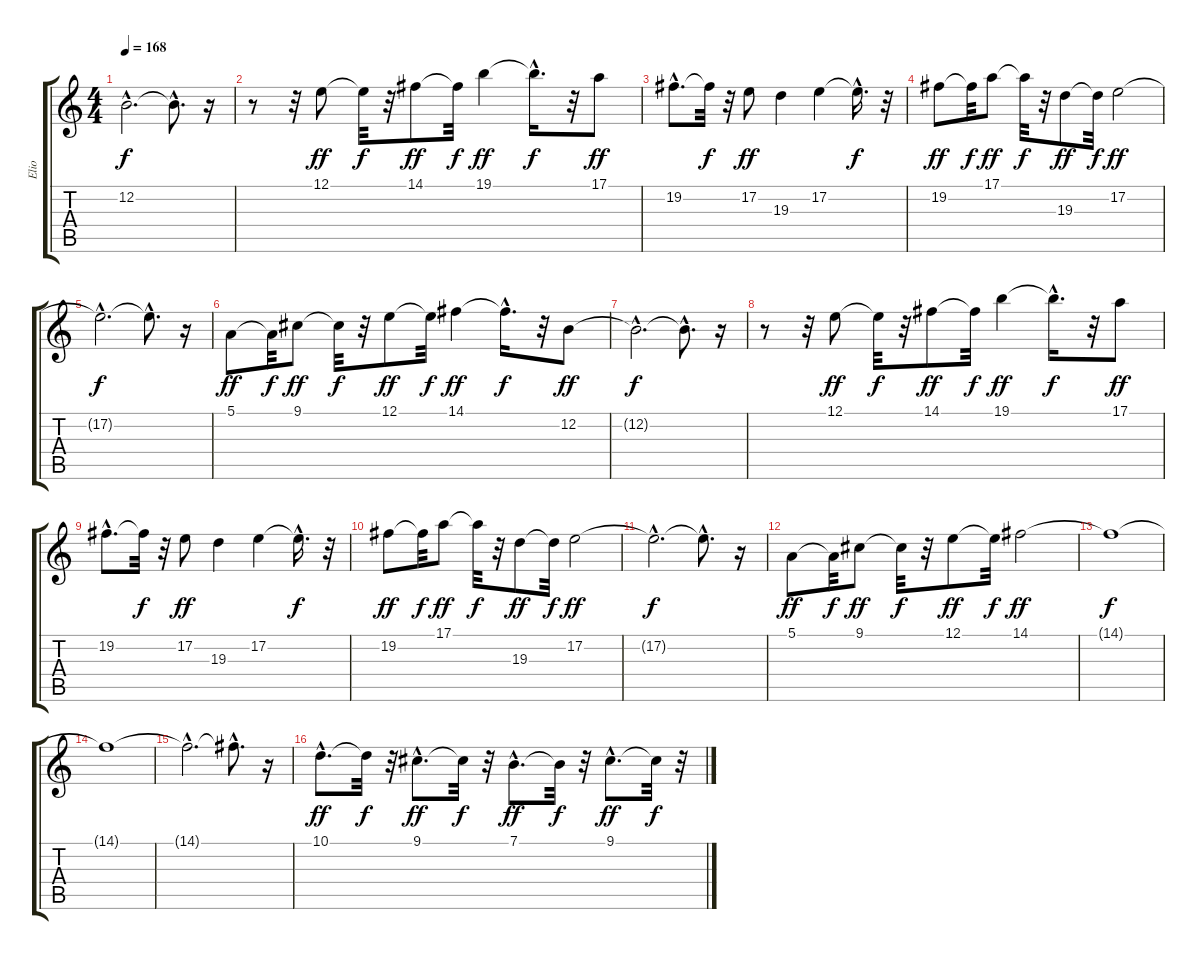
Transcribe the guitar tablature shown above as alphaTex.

\track ("Elio" "Elio") {instrument flute}
\staff {score tabs}
\tuning (E4 B3 G3 D3 A2 E2) {hide}
\ts (4 4)
\tempo 168
\clef g2
\ks c
12.2{hac t}.2{d dy f} 12.2{hac t}.8{d} r.16 |
r.8 r.32 12.1.8{dy ff} 12.1{t}.32{dy f} r.32 14.1.8{dy ff} 14.1{t}.32{dy f} 19.1.4{dy ff} 19.1{hac t}.16{d dy f} r.32 17.1.8{dy ff} |
19.2{hac}.8{d} 19.2{t}.32{dy f} r.32 17.2.8{dy ff} 19.3.4 17.2.4 17.2{hac t}.16{d dy f} r.32 |
19.2.8{dy ff} 19.2{t}.32{dy f} 17.1.8{dy ff} 17.1{t}.32{dy f} r.32 19.3.8{dy ff} 19.3{t}.32{dy f} 17.2.2{dy ff} |
17.2{hac t}.2{d dy f} 17.2{hac t}.8{d} r.16 |
5.1.8{dy ff} 5.1{t}.32{dy f} 9.1.8{dy ff} 9.1{t}.32{dy f} r.32 12.1.8{dy ff} 12.1{t}.32{dy f} 14.1.4{dy ff} 14.1{hac t}.16{d dy f} r.32 12.2.8{dy ff} |
12.2{hac t}.2{d dy f} 12.2{hac t}.8{d} r.16 |
r.8 r.32 12.1.8{dy ff} 12.1{t}.32{dy f} r.32 14.1.8{dy ff} 14.1{t}.32{dy f} 19.1.4{dy ff} 19.1{hac t}.16{d dy f} r.32 17.1.8{dy ff} |
19.2{hac}.8{d} 19.2{t}.32{dy f} r.32 17.2.8{dy ff} 19.3.4 17.2.4 17.2{hac t}.16{d dy f} r.32 |
19.2.8{dy ff} 19.2{t}.32{dy f} 17.1.8{dy ff} 17.1{t}.32{dy f} r.32 19.3.8{dy ff} 19.3{t}.32{dy f} 17.2.2{dy ff} |
17.2{hac t}.2{d dy f} 17.2{hac t}.8{d} r.16 |
5.1.8{dy ff} 5.1{t}.32{dy f} 9.1.8{dy ff} 9.1{t}.32{dy f} r.32 12.1.8{dy ff} 12.1{t}.32{dy f} 14.1.2{dy ff} |
14.1{t}.1{dy f} |
14.1{t}.1 |
14.1{hac t}.2{d} 14.1{hac t}.8{d} r.16 |
10.1{hac}.8{d dy ff} 10.1{t}.32{dy f} r.32 9.1{hac}.8{d dy ff} 9.1{t}.32{dy f} r.32 7.1{hac}.8{d dy ff} 7.1{t}.32{dy f} r.32 9.1{hac}.8{d dy ff} 9.1{t}.32{dy f} r.32
